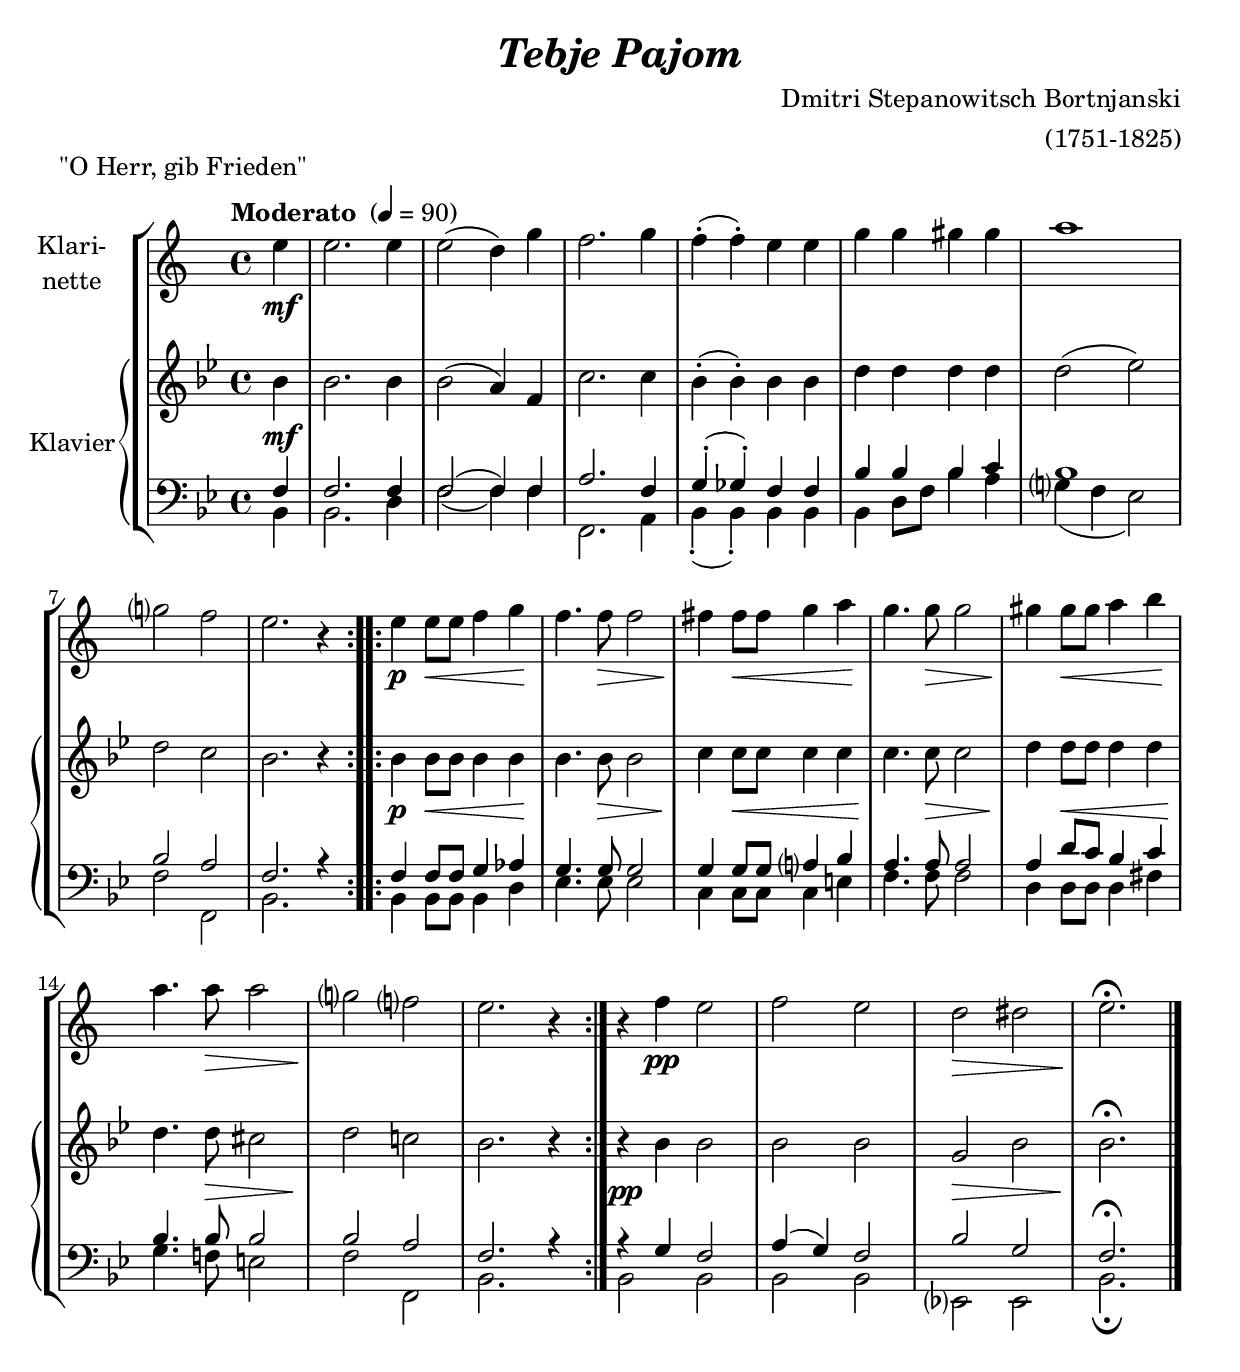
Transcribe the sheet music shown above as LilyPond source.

\version "2.18.2"
\include "deutsch.ly"
  
#(set-global-staff-size 22)

\header {
  title     = \markup \bold \italic "Tebje Pajom"
  composer  = "Dmitri Stepanowitsch Bortnjanski"
  arranger  = "(1751-1825)"
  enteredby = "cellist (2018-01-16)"
  piece     = "\"O Herr, gib Frieden\""
}

voiceconsts = {
  \key d \major
  \time 4/4
  \clef "treble"
%  \numericTimeSignature
  \compressFullBarRests
  % Set default beaming for all staves
  \set Timing.beamExceptions = #'()
  \set Timing.baseMoment     = #(ly:make-moment 1 4)
  \set Timing.beatStructure  = #'(1 1 1)
  \tempo "Moderato " 4=90
}

micl = "clarinet"
mifl = "flute"
miob = "oboe"
mifh = "french horn"
misx = "tenor sax"
mist = "string ensemble 1"
miba = "cello"
% mikl = "harpsichord"
% mikl = "acoustic grand"
mikl = "reed organ"

va = \relative c' {
  \voiceconsts
  \clef "treble"

  \repeat volta 2 {
    \partial 4 fis4\mf
    fis2. fis4
    fis2( e4) a
    g2. a4
    g(-. g)-. fis fis
    a a ais ais

    h1
    a?2 g
    fis2. r4
  }

  \repeat volta 2 {
    fis4\p fis8\< fis g4 a\!
    g4. g8\> g2

    gis4\! gis8\< gis a4 h\!
    a4. a8\> a2
    ais4\! ais8\< ais h4 cis\!
    h4. h8\> h2

    a?\! g?
    fis2. r4
  }
  r g\pp fis2
  g fis
  e\> eis
  fis2.\fermata\! \bar "|."
}

vb = \relative c' {
  \voiceconsts
  \clef "treble"

  \repeat volta 2 {
    \partial 4 d4
    d2. d4
    d2( cis4) a
    e'2. e4
    d(-. d)-. d d
    fis fis fis fis

    fis2( g)
    fis e
    d2. r4
  }

  \repeat volta 2 {
    d4 d8 d d4 d
    d4. d8 d2

    e4 e8 e e4 e
    e4. e8 e2
    fis4 fis8 fis fis4 fis
    fis4. fis8 eis2

    fis e!
    d2. r4
  }
  r d d2
  d d
  h d
  d2.\fermata \bar "|."
}

vc = \relative c' {
  \voiceconsts
  \clef "bass"

  \repeat volta 2 {
    \partial 4 a4
    a2. a4
    a2( a4) a
    cis2. a4
    h(-. b)-. a a
    d d d e

    d1
    d2 cis
    a2. r4
  }

  \repeat volta 2 {
    a a8 a h4 c
    h4. h8 h2

    h4 h8 h cis?4 d
    cis4. cis8 cis2
    cis4 fis8 e d4 e
    d4. d8 d2

    d cis
    a2. r4
  }
  r h a2
  cis4( h) a2
  d h
  a2.\fermata \bar "|."
}

vd = \relative c {
  \voiceconsts
  \clef "bass"

  \repeat volta 2 {
    \partial 4 d4
    d2. fis4
    a2( a4) a
    a,2. cis4
    d(-. d)-. d d
    d fis8 a d4 cis

    h?( a g2)
    a a,
    d2. s4
  }

  \repeat volta 2 {
    d d8 d d4 fis
    g4. g8 g2

    e4 e8 e e4 gis
    a4. a8 a2
    fis4 fis8 fis fis4 ais
    h4. a!8 gis2

    a a,
    d2. s4
  }
  d2 d
  d d
  g,? g
  d'2.\fermata \bar "|."
}

dy = {
  s4\mf
  s1*8
  s4\p s2\< s4\!
  s4. s2\> s4.\!
  s2.\<
  s4.\! s2\> s4.\!
  s2.\<
  s4.\! s2\> s8\!
  s1*2
  s1*2\pp
  s1\>
  s2.\!
}


music = \new StaffGroup <<
      \new Staff {
	\set Staff.midiInstrument = \micl
	\set Staff.instrumentName = \markup \center-column { "Klari-" "nette" }
	\transpose d c' { \va }
      }

      \new PianoStaff <<
        \set PianoStaff.instrumentName = \markup \center-column { "Klavier" }
        \set PianoStaff.midiInstrument = \mikl
        \new Staff {
          \transpose d b { \vb }
        }

	\new Dynamics \dy
	
        \new Staff {
          \transpose d b, { << \vc \\ \vd >> }
        }
        >>
>>

\book {
  \score {
    \music
    \layout {}
  }

  \score {
    \unfoldRepeats \music

    \midi {
      \context {
        \Score
      }
    }
  }
}
